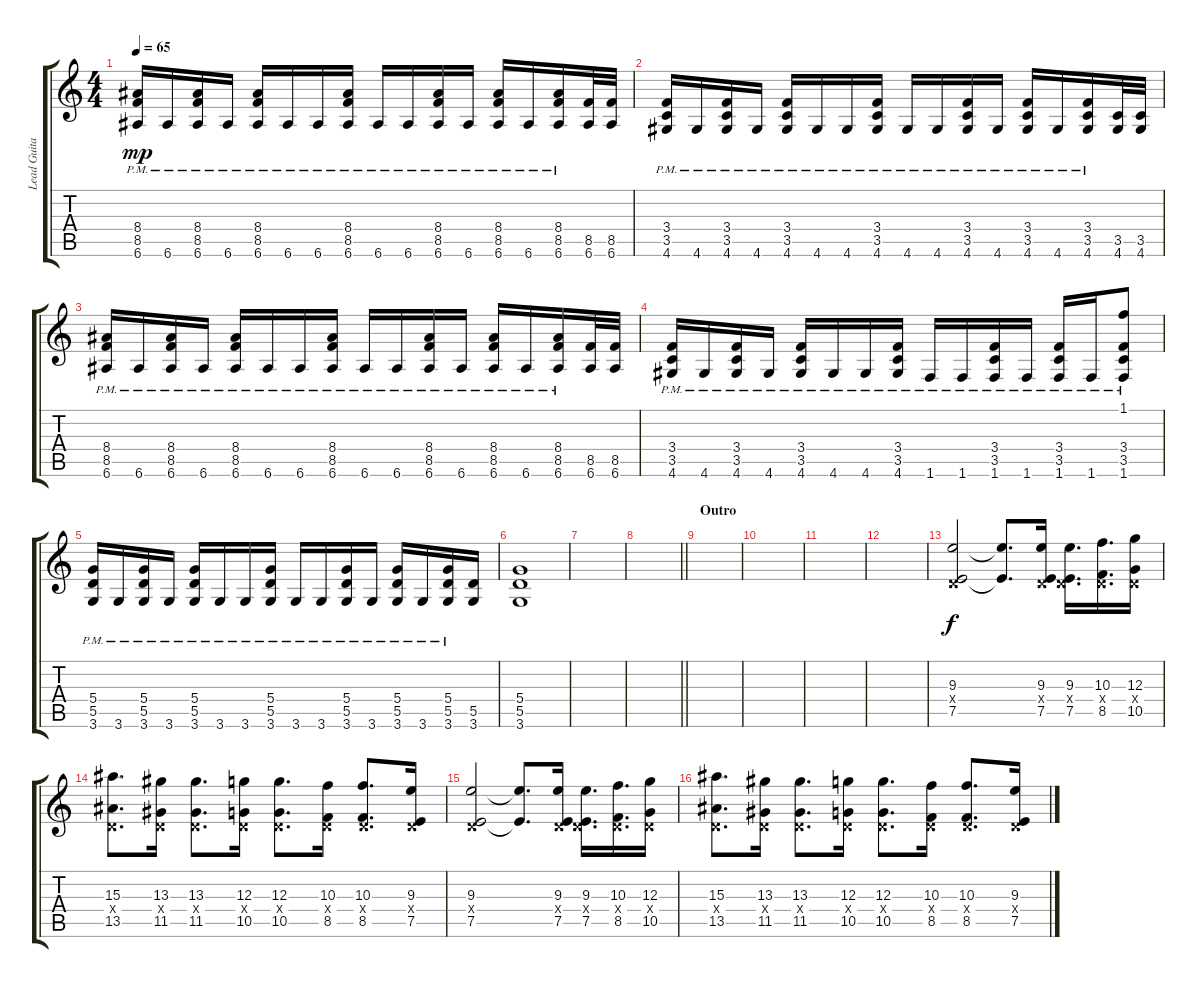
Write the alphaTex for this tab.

\track ("Lead Guitar" "Lead Guita") {instrument electricguitarclean}
\staff {score tabs}
\tuning (E4 B3 G3 D3 A2 E2) {hide}
\ts (4 4)
\tempo 65
\clef g2
\ks c
(8.4{pm} 8.5{pm} 6.6{pm}).16{dy mp} 6.6{pm}.16 (8.4{pm} 8.5{pm} 6.6{pm}).16 6.6{pm}.16 (8.4{pm} 8.5{pm} 6.6{pm}).16 6.6{pm}.16 6.6{pm}.16 (8.4{pm} 8.5{pm} 6.6{pm}).16 6.6{pm}.16 6.6{pm}.16 (8.4{pm} 8.5{pm} 6.6{pm}).16 6.6{pm}.16 (8.4{pm} 8.5{pm} 6.6{pm}).16 6.6{pm}.16 (8.4{pm} 8.5{pm} 6.6{pm}).16 (8.5 6.6).32 (8.5 6.6).32 |
(3.4{pm} 3.5{pm} 4.6{pm}).16 4.6{pm}.16 (3.4{pm} 3.5{pm} 4.6{pm}).16 4.6{pm}.16 (3.4{pm} 3.5{pm} 4.6{pm}).16 4.6{pm}.16 4.6{pm}.16 (3.4{pm} 3.5{pm} 4.6{pm}).16 4.6{pm}.16 4.6{pm}.16 (3.4{pm} 3.5{pm} 4.6{pm}).16 4.6{pm}.16 (3.4{pm} 3.5{pm} 4.6{pm}).16 4.6{pm}.16 (3.4{pm} 3.5{pm} 4.6{pm}).16 (3.5 4.6).32 (3.5 4.6).32 |
(8.4{pm} 8.5{pm} 6.6{pm}).16 6.6{pm}.16 (8.4{pm} 8.5{pm} 6.6{pm}).16 6.6{pm}.16 (8.4{pm} 8.5{pm} 6.6{pm}).16 6.6{pm}.16 6.6{pm}.16 (8.4{pm} 8.5{pm} 6.6{pm}).16 6.6{pm}.16 6.6{pm}.16 (8.4{pm} 8.5{pm} 6.6{pm}).16 6.6{pm}.16 (8.4{pm} 8.5{pm} 6.6{pm}).16 6.6{pm}.16 (8.4{pm} 8.5{pm} 6.6{pm}).16 (8.5 6.6).32 (8.5 6.6).32 |
(3.4{pm} 3.5{pm} 4.6{pm}).16 4.6{pm}.16 (3.4{pm} 3.5{pm} 4.6{pm}).16 4.6{pm}.16 (3.4{pm} 3.5{pm} 4.6{pm}).16 4.6{pm}.16 4.6{pm}.16 (3.4{pm} 3.5{pm} 4.6{pm}).16 1.6{pm}.16 1.6{pm}.16 (3.4{pm} 3.5{pm} 1.6{pm}).16 1.6{pm}.16 (3.4{pm} 3.5{pm} 1.6{pm}).16 1.6{pm}.16 (1.1 3.4{pm} 3.5{pm} 1.6{pm}).8 |
(5.4{pm} 5.5{pm} 3.6{pm}).16 3.6{pm}.16 (5.4{pm} 5.5{pm} 3.6{pm}).16 3.6{pm}.16 (5.4{pm} 5.5{pm} 3.6{pm}).16 3.6{pm}.16 3.6{pm}.16 (5.4{pm} 5.5{pm} 3.6{pm}).16 3.6{pm}.16 3.6{pm}.16 (5.4{pm} 5.5{pm} 3.6{pm}).16 3.6{pm}.16 (5.4{pm} 5.5{pm} 3.6{pm}).16 3.6{pm}.16 (5.4{pm} 5.5{pm} 3.6{pm}).16 (5.5 3.6).16 |
(5.4 5.5 3.6).1 |
|
\barLineRight lightlight
|
\section ("" "Outro")
|
|
|
|
(9.3 0.4{x} 7.5).2{dy f instrument distortionguitar} (9.3{t} 7.5{t}).8{d} (9.3 0.4{x} 7.5).16 (9.3 0.4{x} 7.5).16{d} (10.3 0.4{x} 8.5).16{d} (12.3 0.4{x} 10.5).16 |
(15.3 0.4{x} 13.5).8{d} (13.3 0.4{x} 11.5).16 (13.3 0.4{x} 11.5).8{d} (12.3 0.4{x} 10.5).16 (12.3 0.4{x} 10.5).8{d} (10.3 0.4{x} 8.5).16 (10.3 0.4{x} 8.5).8{d} (9.3 0.4{x} 7.5).16 |
(9.3 0.4{x} 7.5).2 (9.3{t} 7.5{t}).8{d} (9.3 0.4{x} 7.5).16 (9.3 0.4{x} 7.5).16{d} (10.3 0.4{x} 8.5).16{d} (12.3 0.4{x} 10.5).16 |
(15.3 0.4{x} 13.5).8{d} (13.3 0.4{x} 11.5).16 (13.3 0.4{x} 11.5).8{d} (12.3 0.4{x} 10.5).16 (12.3 0.4{x} 10.5).8{d} (10.3 0.4{x} 8.5).16 (10.3 0.4{x} 8.5).8{d} (9.3 0.4{x} 7.5).16
